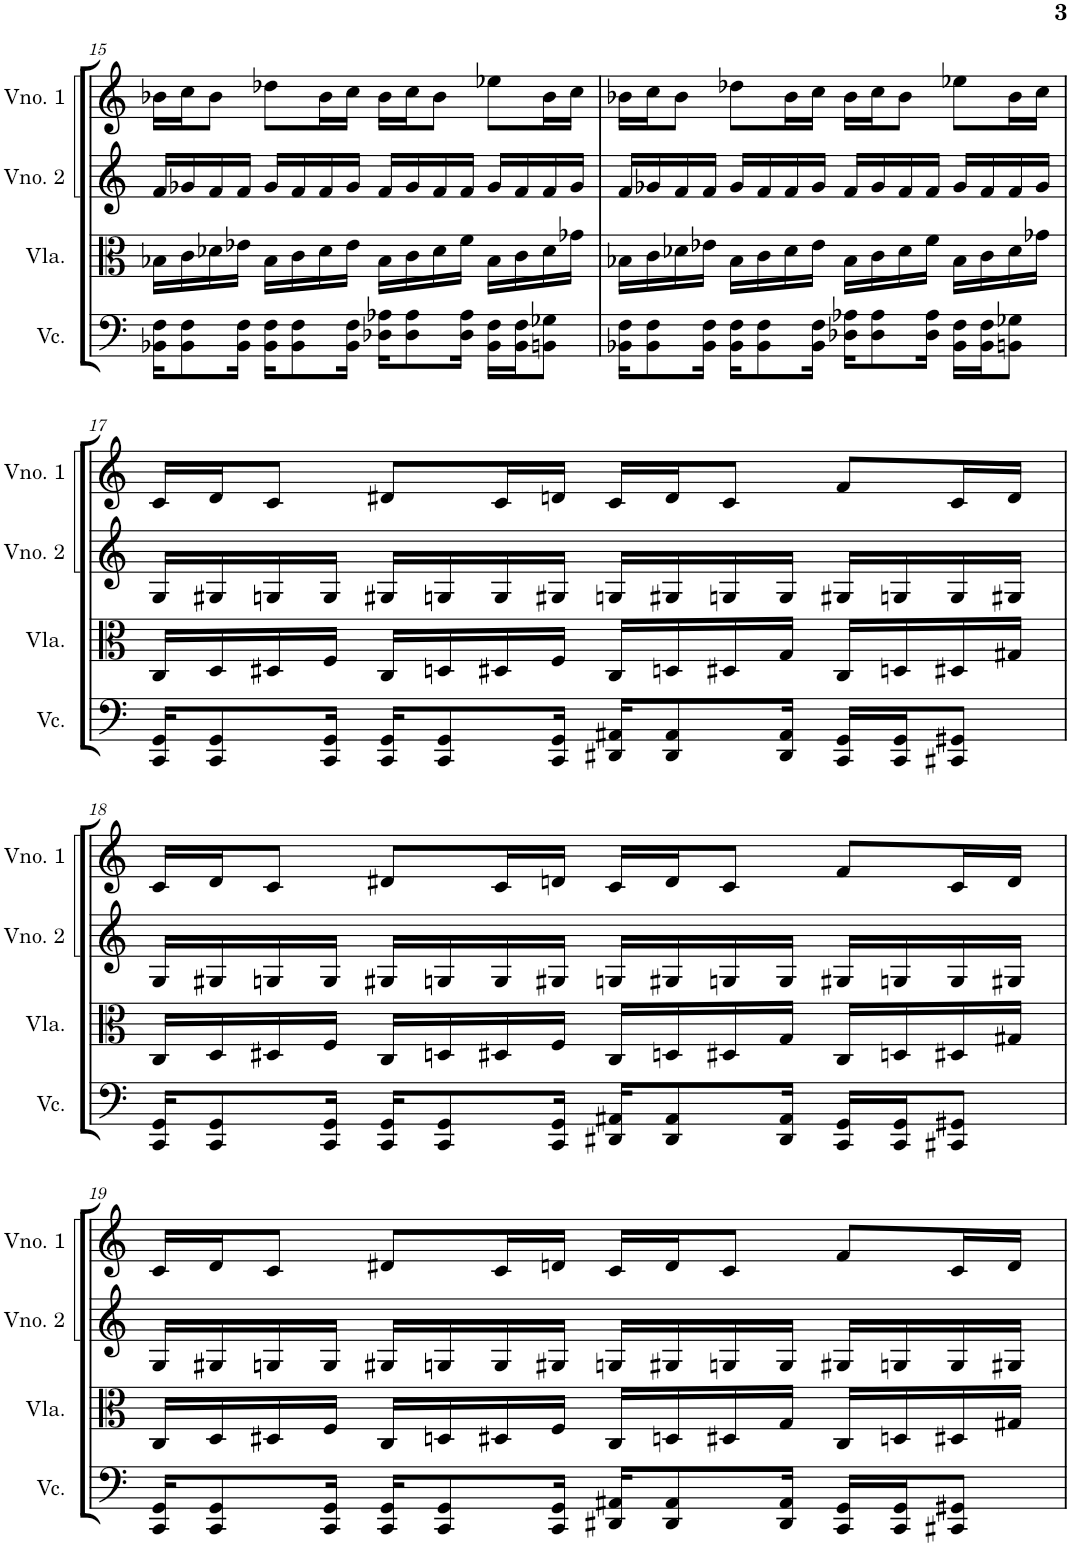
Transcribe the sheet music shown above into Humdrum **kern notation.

**kern	**kern	**kern	**kern
*part4	*part3	*part2	*part1
*staff4	*staff3	*staff2	*staff1
*I"Violoncelo	*I"Viola	*I"Violino 2	*I"Violino 1
*I'Vc.	*I'Vla.	*I'Vno. 2	*I'Vno. 1
!!LO:PB:g=z
*clefF4	*clefC3	*clefG2	*clefG2
*k[]	*k[]	*k[]	*k[]
*M4/4	*M4/4	*M4/4	*M4/4
=15	=15	=15	=15
16BB-X\ 16F\KL	16B-X\LL	16f/LL	16b-X\LL
8BB-\ 8F\	16c\	16g-X/	16cc\J
.	16d-X\	16f/	8b-\J
16BB-\ 16F\Jk	16e-X\JJ	16f/JJ	.
16BB-\ 16F\KL	16B-\LL	16g-/LL	8dd-X\L
8BB-\ 8F\	16c\	16f/	.
.	16d-\	16f/	16b-\L
16BB-\ 16F\Jk	16e-\JJ	16g-/JJ	16cc\JJ
16D-X\ 16A-X\KL	16B-\LL	16f/LL	16b-\LL
8D-\ 8A-\	16c\	16g-/	16cc\J
.	16d-\	16f/	8b-\J
16D-\ 16A-\Jk	16f\JJ	16f/JJ	.
16BB-\ 16F\LL	16B-\LL	16g-/LL	8ee-X\L
16BB-\ 16F\J	16c\	16f/	.
8BBn\ 8G-X\J	16d-\	16f/	16b-\L
.	16g-X\JJ	16g-/JJ	16cc\JJ
=16	=16	=16	=16
16BB-X\ 16F\KL	16B-X\LL	16f/LL	16b-X\LL
8BB-\ 8F\	16c\	16g-X/	16cc\J
.	16d-X\	16f/	8b-\J
16BB-\ 16F\Jk	16e-X\JJ	16f/JJ	.
16BB-\ 16F\KL	16B-\LL	16g-/LL	8dd-X\L
8BB-\ 8F\	16c\	16f/	.
.	16d-\	16f/	16b-\L
16BB-\ 16F\Jk	16e-\JJ	16g-/JJ	16cc\JJ
16D-X\ 16A-X\KL	16B-\LL	16f/LL	16b-\LL
8D-\ 8A-\	16c\	16g-/	16cc\J
.	16d-\	16f/	8b-\J
16D-\ 16A-\Jk	16f\JJ	16f/JJ	.
16BB-\ 16F\LL	16B-\LL	16g-/LL	8ee-X\L
16BB-\ 16F\J	16c\	16f/	.
8BBn\ 8G-X\J	16d-\	16f/	16b-\L
.	16g-X\JJ	16g-/JJ	16cc\JJ
!!LO:LB:g=z
=17	=17	=17	=17
16CC/ 16GG/KL	16C/LL	16G/LL	16c/LL
8CC/ 8GG/	16D/	16G#X/	16d/J
.	16D#X/	16Gn/	8c/J
16CC/ 16GG/Jk	16F/JJ	16G/JJ	.
16CC/ 16GG/KL	16C/LL	16G#X/LL	8d#X/L
8CC/ 8GG/	16Dn/	16Gn/	.
.	16D#X/	16G/	16c/L
16CC/ 16GG/Jk	16F/JJ	16G#X/JJ	16dn/JJ
16DD#X/ 16AA#X/KL	16C/LL	16Gn/LL	16c/LL
8DD#/ 8AA#/	16Dn/	16G#X/	16d/J
.	16D#X/	16Gn/	8c/J
16DD#/ 16AA#/Jk	16G/JJ	16G/JJ	.
16CC/ 16GG/LL	16C/LL	16G#X/LL	8f/L
16CC/ 16GG/J	16Dn/	16Gn/	.
8CC#X/ 8GG#X/J	16D#X/	16G/	16c/L
.	16G#X/JJ	16G#X/JJ	16d/JJ
!!LO:LB:g=z
=18	=18	=18	=18
16CC/ 16GG/KL	16C/LL	16G/LL	16c/LL
8CC/ 8GG/	16D/	16G#X/	16d/J
.	16D#X/	16Gn/	8c/J
16CC/ 16GG/Jk	16F/JJ	16G/JJ	.
16CC/ 16GG/KL	16C/LL	16G#X/LL	8d#X/L
8CC/ 8GG/	16Dn/	16Gn/	.
.	16D#X/	16G/	16c/L
16CC/ 16GG/Jk	16F/JJ	16G#X/JJ	16dn/JJ
16DD#X/ 16AA#X/KL	16C/LL	16Gn/LL	16c/LL
8DD#/ 8AA#/	16Dn/	16G#X/	16d/J
.	16D#X/	16Gn/	8c/J
16DD#/ 16AA#/Jk	16G/JJ	16G/JJ	.
16CC/ 16GG/LL	16C/LL	16G#X/LL	8f/L
16CC/ 16GG/J	16Dn/	16Gn/	.
8CC#X/ 8GG#X/J	16D#X/	16G/	16c/L
.	16G#X/JJ	16G#X/JJ	16d/JJ
!!LO:LB:g=z
=19	=19	=19	=19
16CC/ 16GG/KL	16C/LL	16G/LL	16c/LL
8CC/ 8GG/	16D/	16G#X/	16d/J
.	16D#X/	16Gn/	8c/J
16CC/ 16GG/Jk	16F/JJ	16G/JJ	.
16CC/ 16GG/KL	16C/LL	16G#X/LL	8d#X/L
8CC/ 8GG/	16Dn/	16Gn/	.
.	16D#X/	16G/	16c/L
16CC/ 16GG/Jk	16F/JJ	16G#X/JJ	16dn/JJ
16DD#X/ 16AA#X/KL	16C/LL	16Gn/LL	16c/LL
8DD#/ 8AA#/	16Dn/	16G#X/	16d/J
.	16D#X/	16Gn/	8c/J
16DD#/ 16AA#/Jk	16G/JJ	16G/JJ	.
16CC/ 16GG/LL	16C/LL	16G#X/LL	8f/L
16CC/ 16GG/J	16Dn/	16Gn/	.
8CC#X/ 8GG#X/J	16D#X/	16G/	16c/L
.	16G#X/JJ	16G#X/JJ	16d/JJ
=	=	=	=
*-	*-	*-	*-
